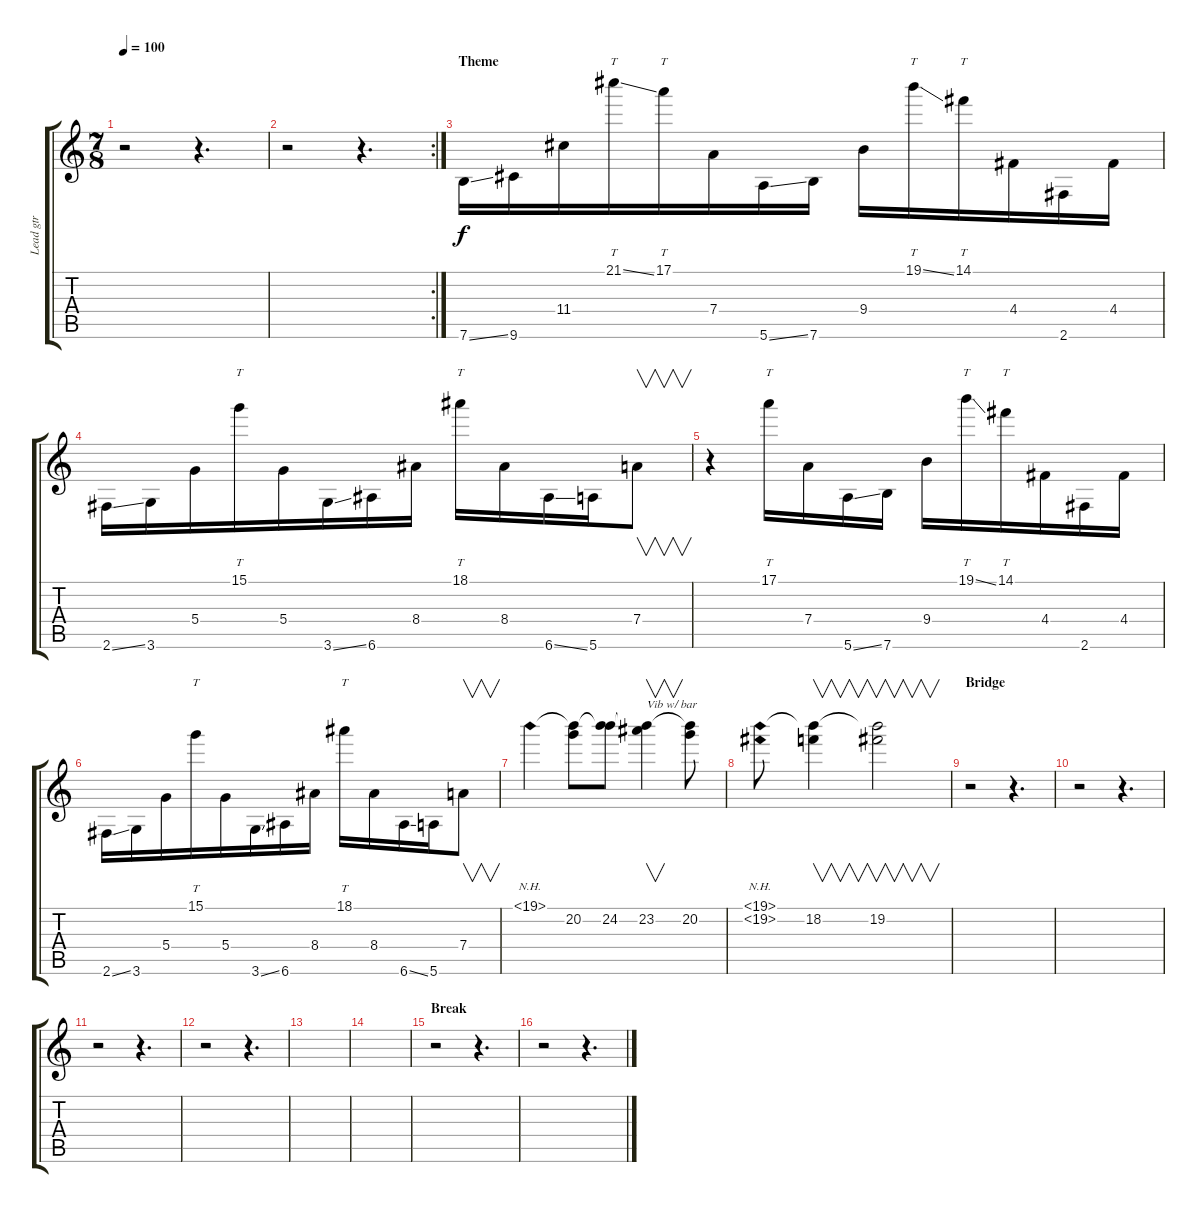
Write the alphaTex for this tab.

\track ("Lead gtr" "Lead gtr") {instrument distortionguitar}
\staff {score tabs}
\tuning (E4 B3 G3 D3 A2 E2) {hide}
\ts (7 8)
\tempo 100
\clef g2
\ks c
r.2{dy f} r.4{d} |
\rc 2
r.2 r.4{d} |
\section ("" "Theme")
7.6{ss}.16 9.6.16 11.4.16 21.1{ss}.16{tt} 17.1.16{tt} 7.4.16 5.6{ss}.16 7.6.16 9.4.16 19.1{ss}.16{tt} 14.1.16{tt} 4.4.16 2.6.16 4.4.16 |
2.6{ss}.16 3.6.16 5.4.16 15.1.16{tt} 5.4.16 3.6{ss}.16 6.6.16 8.4.16 18.1.16{tt} 8.4.16 6.6{ss}.16 5.6.16 7.4.8{v} |
r.4 17.1.16{tt} 7.4.16 5.6{ss}.16 7.6.16 9.4.16 19.1{ss}.16{tt} 14.1.16{tt} 4.4.16 2.6.16 4.4.16 |
2.6{ss}.16 3.6.16 5.4.16 15.1.16{tt} 5.4.16 3.6{ss}.16 6.6.16 8.4.16 18.1.16{tt} 8.4.16 6.6{ss}.16 5.6.16 7.4.8{v} |
19.1{nh}.4 (19.1{t} 20.2).8 (19.1{t} 24.2).8 (19.1{t} 23.2).4{v txt "Vib w/ bar"} (19.1{t} 20.2).8 |
(19.1{nh} 19.2{nh}).8 (19.1{t} 18.2).4{v} (19.1{t} 19.2).2{v} |
\section ("" "Bridge")
r.2 r.4{d} |
r.2 r.4{d} |
r.2 r.4{d} |
r.2 r.4{d} |
|
|
\section ("" "Break")
r.2 r.4{d} |
r.2 r.4{d}
